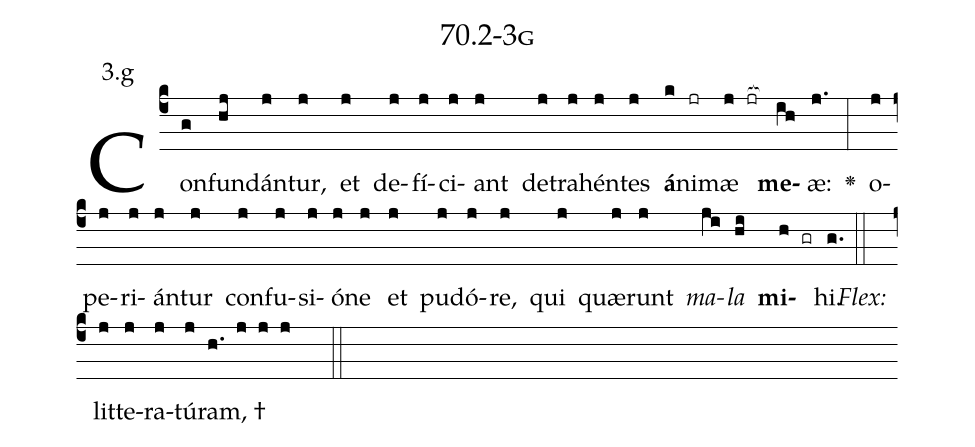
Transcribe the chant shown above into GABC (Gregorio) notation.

name: 70.2-3g;
annotation: 3.g;
%%
(c4)Con(g)fun(hj)dán(j)tur,(j) et(j) de(j)fí(j)ci(j)ant(j) de(j)tra(j)hén(j)tes(j) <b>á</b>(k)ni(jr)mæ(j jr[ocb:1{]) <b>me</b>(ih[ocb:0}])æ:(j.) <v>\greheightstar</v>(:) o(j)pe(j)ri(j)án(j)tur(j) con(j)fu(j)si(j)ó(j)ne(j) et(j) pu(j)dó(j)re,(j) qui(j) quæ(j)runt(j) <i>ma</i>(ji)<i>la</i>(hi) <b>mi</b>(h gr)hi.(g.) (::)
<i>Flex:</i>()  lit(j)te(j)ra(j)tú(j)ram, †(h. j j j  ::)

%E(j) u(j) o(ji) u(hi) a(h) e.(g.) (::)
